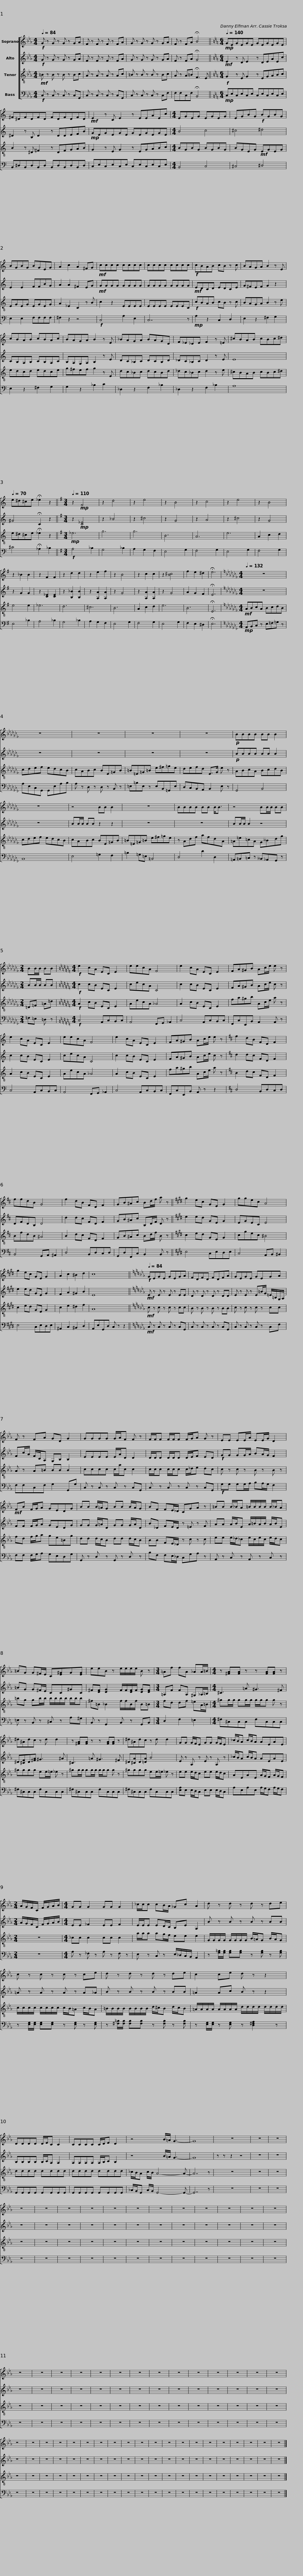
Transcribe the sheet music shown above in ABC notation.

X:1
%%score [ 1 2 3 4 ]
L:1/8
Q:1/4=84
M:4/4
I:linebreak $
K:Eb
V:1 treble
V:2 treble
V:3 treble-8
V:4 bass
V:1
!f! G z G z G z GA | F z F z F z FA | G z G z G z GA | F z FA !fermata!B4 ||$[K:C][M:6/4][Q:1/4=140]!mp! GEGEGE GEGEGE | %5
 ^F^DFDFD FDFDFD |!mf! E2 z C E2 z EEAEc |$[M:4/4] EGEG EGEG | EGBG!f! BGBG | BGBG BGEG | %10
 A2 c2 A2 ^FG |!mf! cccc cccc |$ cccc cccc |!f! cBAB cB z c | BAGA B2 z E | %15
 cBAB cBAc | BAGA B2 z E |$ _BAGA BAGD | F_E_DE F2 z =E | ^cBAB cBc^d | %20
[Q:1/4=70] e^d^ce !fermata!_e2 z2 ||$[K:G][M:3/4][Q:1/4=110] z2!mp! F4 | z2 d4 | z2 e4 | z2 B4 | %25
 z2 c4 | z2 e4 | z2 B4 | z2 _B2 B2 | z2 F2 F2 | %30
 z2 d2 d2 | z2 e2 f2 |$ z2 B4 | z2 c2 c2 | z2 [B^c]4 | %35
 f2 e2 ^d2 | !fermata!e6 |[K:Cb][M:4/4][Q:1/4=132] z8 | z8 |$ z8 | %40
 z8 | z8 |!p! BBBB BB B2 |$ z8 | z4 BB B2 | %45
 z8 | BBBB BB B<B |$ z4 BB/B/ BB |[M:2/4] BB/B/ BB |[K:C][M:4/4]!f! e2 cA EC E2 | %50
 eecA F4 |$ e2 cA EC E2 | FA^GB Ac/e/ e z | e2 cA EC E2 | eecA F4 | %55
 e2 cA EC E2 |$ FA^GB Ac/e/ e z |[K:D] f2 dB FD F2 | ffdB G4 | f2 dB FD F2 | %60
 GB^Ac Bd/f/ a z ||$[K:E] g2 ec GE G2 | ggec A4 | g2 ec GE G2 | A2 c2 ^B2 d2 | %65
 c8 ||$[K:Eb]!f![Q:1/4=84] GEGE GEGA | FDFD FDFA | GEGE GEGA | F z FA GD G2 |$ %70
 GGGG G/A/F F z | F/F/F F/F/F F/G/A G z | EE EE/A/ EE/G/ D2 |!mf! FB F/G/A GEDG |$ BB B/=A/G BB B/A/G | %75
 BF FE/_D/ CGA z | =BB B/_B/A =B/B/B/B/ B/_B/A |$ =BG G^F/E/ C[E^G]G[EG] | eeB z e/e/e/e/ B z |[M:3/4] =Af fA _AA/=B/ |$ %80
[M:4/4] z [^FA][FA] z z [FA][FA] z | ^d^Adc z d d2 | z [^FA][FA] z z [FA][FA] z |$ ^d^Adc z d d2 | GG G/F/E GG G/F/E | %85
 _c/B/A c/B/A AEAE |[M:2/4] A/G/F/C/ F/G/A/B/ |$[M:4/4] GG G2 GG G2 | _c/c/c cB/A/ _Gc A2 | d z d z d z de |$ %90
 c z c z c z ce | d z d z d z de | c2 ce d z z2 |$ DDDD D/E/C C2 | CCCC C/D/E D2 | %95
 z4 B/=A/ G3- | G8 | z8 |$ z8 | z8 | %100
 z8 | z8 | z8 | z8 | z8 | %105
 z8 | z8 | z8 | z8 | z8 | %110
 z8 | z8 | z8 | z8 | z8 | %115
 z8 |$ z8 | z8 | z8 | z8 | %120
 z8 | z8 | z8 | z8 | z8 | %125
 z8 | z8 | z8 | z8 | z8 | %130
 z8 | z8 | z8 | z8 |$ z8 | %135
 z8 | z8 | z8 | z8 | z8 | %140
 z8 | z8 | z8 | z8 | z8 | %145
 z8 |] %146
V:2
!f! G z G z G z GA | F z F z F z FA | G z G z G z GA | F z FA !fermata!G4 ||$[K:C][M:6/4]!mf! E2 z D E2 z DEAEc | %5
 ^D2 z B, D2 z DDEFB |!mp! GEGEGE GEGEGE |$[M:4/4] B4 c4 | ^c4 ^d4 | E2 E2 FFBG | %10
 A2 A2 ^F2 EG |!mf! GGGG GGGG |$ GGGG GGGG |!mf! EDCD EDCE | G^FEF G2 z2 | %15
 CB,A,B, CB,A,C | B,A,G,A, B,2 z E |$ DC_B,C DCB,D | _DC_B,C D2 z E | E8 | %20
 ^G4 !fermata!C2 z2 ||$[K:G][M:3/4] z2!mp! [C_E]4 | z2 _B4 | z2 ^c4 | z2 G4 | %25
 z2 A4 | z2 ^c4 | z2 G4 | z2 G2 G2 | z2 [C_E]2 [CE]2 | %30
 z2 [B,_B]2 [B,B]2 | z2 [A,A]2 [A,A]2 |$ z2 G4 | z2 [A,A]2 [A,A]2 | z2 G4 | %35
 A2 G2 F2 | !fermata!E6 |[K:Cb][M:4/4] z8 | z8 |$ z8 | %40
 z8 | z8 |!p! BBBB BB B2 |$ z8 | BB/B/ BB z2 z2 | %45
 z8 | z8 |$ BB/B/ B2 z4 |[M:2/4] BB/B/ BB |[K:C][M:4/4]!f! c2 cB EC E2 | %50
 cecA C4 |$ c2 cB EC E2 | FA^GB Ac/e/ c z | c2 cB EC E2 | cecA C4 | %55
 c2 cB EC E2 |$ FA^GB Ac/e/ c z |[K:D] d2 dc FD F2 | DFDB, D4 | d2 dc FD F2 | %60
 GB^Ac B,D/F/ D z ||$[K:E] e2 ed GE G2 | EGEC E4 | e2 ed GE G2 | F2 A2 ^G2 B2 | %65
 E8 ||$[K:Eb]!mf! E z E z E z EE | D z D z D z DD | E z E z E=B/G/ =E/=B,/G,/A,/ | Fc/A/ F/C/A, G,B, B,2 |$ %70
 EEEE E/A/D D2 | D/D/D D/D/D D/E/F ED |!f! GG GG/A/ BA/G/ F2 | FF F/G/A GEDG |$ GG G/=A/D GG G/A/D | %75
 B_D FE/D/ z =E z F | AA A/B/E A/=B/A/B/ A/B/E |$ =BG G^F/E/ CC^GC | ^F[DF] [DG]2 F/F/[DF]/F/ [DG][DF] |[M:3/4] =A,F FA, ^G,_A,/=B,/ |$ %80
[M:4/4] ^C3 =A ^G3 ^F | ^D[^CF]D[^FA] ^G3 ^A | ^C3 =A ^G3 ^F |$ ^D[^CA]D[=DA] B4 | E z A, z E z A, z | %85
 _c/B/A c/B/A AEAE |[M:2/4] A/G/F/C/ F/G/A/B/ |$[M:4/4] EE _F2 EE F2 | E/E/E ED/C/ B,E A,2 | B z B z B z BB |$ %90
 =A z A z A z A_A | B z B z B z BB | =A2 Ac B z z2 |$ B,B,B,B, B,/C/A, A,2 | A,A,A,A, A,/B,/C B,2 | %95
 z4 B/=A/ G3- | G8 | z z z2 z4 |$ z8 | z8 | %100
 z8 | z8 | z8 | z8 | z8 | %105
 z8 | z8 | z8 | z8 | z8 | %110
 z8 | z8 | z8 | z8 | z8 | %115
 z8 |$ z8 | z8 | z8 | z8 | %120
 z8 | z8 | z8 | z8 | z8 | %125
 z8 | z8 | z8 | z8 | z8 | %130
 z8 | z8 | z8 | z8 |$ z8 | %135
 z8 | z8 | z8 | z8 | z8 | %140
 z8 | z8 | z8 | z8 | z8 | %145
 z8 |] %146
V:3
!mf! =B z B z B z Bc | A z A z A z Ac | =B z B z B z Bc | A z A=B !fermata!F3 E ||$[K:C][M:6/4]!f! G2 z E G2 z EGABc | %5
 B2 z ^D ^F2 z DFGAB | G2 z E G2 z EGABc |$[M:4/4] BGBG BGBG | BGEG!mf! EGEG | EGEG EGEG | %10
 A2 _E2 C2 z B | c2 z2 EEEE |$ EEEE EEEC |!f! cBAB cB z c | BAGA B2 z e | %15
 edcd edce | g^fef g2 z E |$ dc_Bc dcBd | _dc_Bc d2 z e | ^cBAB cBc^d | %20
 e^d^ce !fermata!_e2 z2 ||$[K:G][M:3/4]!mp! _e6 | g6 | g6 | B6 | %25
 A6 | e6 | A2 c2 d2 | e4 e2 | _e6 | %30
 d6 | ^c6 |$ B6 | A2 c2 d2 | e6 | %35
 B6 | !fermata!E6 |[K:Cb][M:4/4]!mf! ABcA BcdB | cdef edcB |$ cABc BE=GB | %40
 =B=E=G=B e^f=ge | defd E>G e z | ABcA BcdB |$ cdef edcB | cABc BE=GB | %45
 =B=E=G=B e^f=ge | z Adf afdA |$ =A=e=cA G__Bdg |[M:2/4] =D=F =A=d |[K:C][M:4/4]!f! A2 cB EC E2 | %50
 AecA _A4 |$ A2 cB EC E2 | fa^gb Ac/e/ a z | A2 cB EC E2 | AecA _A4 | %55
 A2 cB EC E2 |$ fa^gb Ac/e/ a z |[K:D] B2 dc FD F2 | BfdB ^A4 | B2 dc FD F2 | %60
 GB^Ac Bd/f/ B z ||$[K:E] c2 ed GE G2 | cgec ^B4 | c2 ed GE G2 | c2 e2 ^d2 f2 | %65
 A8 ||$[K:Eb]!mf! c z c z c z cc | B z B z B z BB | c z c z c z cc | A z A=B BB B2 |$ %70
 cccc c/a/c c2 | c/c/c c/c/c c/_d/e dc | c z c z B z B z | fd f/g/a ge=Bg |$ dd d/c/B dd d/c/B | %75
 BB FE/_D/ z c z c | ee e/_d/_c e/c/e/c/ e/d/c |$ =bg gb/b/ b/b/b/b/ b/b/b | ^f=B _B2 f/f/B/f/ B=B |[M:3/4] fd df =eA/=B/ |$ %80
[M:4/4] ^gg/g/ gg/g/ g/g/g g z | ^gggg ee/=e/ _e z | ^gg/g/ gg/g/ g/g/g g z |$ ^gggg ee/=e/ _e z | ee e/d/c ee e/d/c | %85
 AEAE A/G/F A/G/F |[M:2/4] z4 |$[M:4/4] _cc c2 cc c2 | a/a/a ag/f/ ee e2 | G/G/G/G/ G/G/G/G/ B/=A/G B/A/G |$ %90
 c/c/c/c/ c/c/c/c/ c/B/=A c/B/A | =B/B/B/B/ B/B/B/B/ d/^c/B d/c/B | =A/A/A/A/ A/A/A/A/ d/d/d/d/ d/d/d/d/ |$ dddd dddd | dddd dddd | %95
 _c/B/A c/B/ A4- A- | A7 z | z8 |$ z8 | z8 | %100
 z8 | z8 | z8 | z8 | z8 | %105
 z8 | z8 | z8 | z8 | z8 | %110
 z8 | z8 | z8 | z8 | z8 | %115
 z8 |$ z8 | z8 | z8 | z8 | %120
 z8 | z8 | z8 | z8 | z8 | %125
 z8 | z8 | z8 | z8 | z8 | %130
 z8 | z8 | z8 | z8 |$ z8 | %135
 z8 | z8 | z8 | z8 | z8 | %140
 z8 | z8 | z8 | z8 | z8 | %145
 z8 |] %146
V:4
!f! C, z C, z C, z C,G,, | C, z C, z C, z C,G,, | C, z C, z C, z C,F, | F,F,C,F, !fermata!B,,4 ||$[K:C][M:6/4]!mp! C,E,C,E,C,E, C,E,C,E,C,E, | %5
 B,,^D,B,,D,B,,D, B,,D,B,,D,B,,D, | C,E,C,E,C,E, C,E,C,E,C,E, |$[M:4/4] B,,4 C,4 | ^C,4 ^D,4 | E,2 E,2 F,F,F,F, | %10
 ^F,2 z2 z4 |!f! C,4 A,2 E,2 |$ C,7 z |!mp! A,2 z2 C,2 D,2 | E,2 z2 ^F,2 G,2 | %15
 E,2 z2 ^F,2 G,2 | G,2 z2 _B,2 C2 |$ _D,2 z2 F,2 _B,2 | _D,2 z2 F,2 _B,2 | A,8 | %20
 ^C4 !fermata!_A,2 _B,2 ||$[K:G][M:3/4]!f! A,4 _B,2 | G,4 _B,2 | A,2 G,2 F,2 | E,4 G,2 | %25
 F,4 G,2 | E,4 G,2 | F,4 G,2 | E,4 _B,2 | A,4 _B,2 | %30
 G,4 _B,2 | A,2 G,2 F,2 |$ E,4 G,2 | F,4 G,2 | E,4 G,2 | %35
 F,2 E,2 ^D,2 | !fermata!E,6 |[K:Cb][M:4/4]!mp! A,,B,,C, z E,=F,=G, z | A,E,C,G,, G,,E,A,B, |$ A, z D, z D, z B,, z | %40
 =E,=B,E, z E,B,,=G,,E, | D,C,B,,A,, B,,2 E, z | G,,4 B,,4 |$ B,,8 | E,4 =G,2 F,2 | %45
 =B,2 =G,=E, =B,,4 | D,4 D2 D,2 |$ =A,,=B,,=C, z __B,,_A,,G,, z |[M:2/4] =F,=E, =D, z |[K:C][M:4/4]!f! C,4 A,,C,B,,C, | %50
 A,,4 F,,G,, _A,,2 |$ C,4 A,,C,B,,C, | F,,C,E,,B,, A,,2 A,, z | C,4 A,,C,B,,C, | A,,4 F,,G,, _A,,2 | %55
 C,4 A,,C,B,,C, |$ F,,C,E,,B,, A,, z z2 |[K:D] D,4 B,,D,C,D, | B,,4 G,,A,, ^A,,2 | D,4 B,,D,C,D, | %60
 G,,D,F,,C, B,,2 B,, z ||$[K:E] E,4 C,E,D,E, | C,4 A,,B,, ^B,,2 | E,4 C,E,D,E, | ^A,,2 C,2 ^B,,2 D,2 | %65
 A,,E,G,,D, C, z z2 ||$[K:Eb]!mf! C, z C, z C, z C,G,, | C, z C, z C, z C,G,, | C, z C, z C, z C,F, | F,F,C,F, G,2 G,,G, |$ %70
 C, z C, z C, z C,G,, | C, z C, z C, z C,G,, |!f! G,G, G,G,/A,/ B,A,/G,/ F,2 | F,F, F,/G,/A, G,E,D,G, |$ G,, z D, z G,, z D, z | %75
 B,F, F,E,/_D,/ C,G,A, z | A,, z C, z A,, z C, z |$ =E, z B,, z ^C, z A,^G, | B,, z G,,2 B,, z G,,B,, |[M:3/4] D,2 F,2 =E,2 |$ %80
[M:4/4] ^F,^C,C,C, F,C,C,C, | ^F,^C,C,C, F,C,C,C, | ^F,^C,C,C, F,C,C,C, |$ ^F,^C,C,C, F,C,C,C, | [E,A,]E, E,/D,/C, E,E, E,/D,/C, | %85
 A,E,A,E, A,/G,/F, A,/G,/F, |[M:2/4] z4 |$[M:4/4] A, z _F, z A, z F, z | E, z C, z E,/_D,/C,/B,,/ A,,2 | z [G,=B,]/[G,B,]/ [G,B,][G,B,] z [G,B,] z [G,B,] |$ %90
 z [E,G,]/[E,G,]/ [E,G,][E,G,] z [E,G,] z [E,G,] | z [^F,=B,]/[F,B,]/ [F,B,][F,B,] z [F,B,] z [F,B,] | z [E,G,]/[E,G,]/ z [E,G,] z [D,^F,A,]2 z |$ G,,G,,G,,G,, G,,G,,G,,G,, | G,,G,,G,,G,, G,,G,,G,,G,, | %95
 _C,/B,,/G,, C,/B,,/ G,,4- G,,- | G,,7 z | z8 |$ z8 | z8 | %100
 z8 | z8 | z8 | z8 | z8 | %105
 z8 | z8 | z8 | z8 | z8 | %110
 z8 | z8 | z8 | z8 | z8 | %115
 z8 |$ z8 | z8 | z8 | z8 | %120
 z8 | z8 | z8 | z8 | z8 | %125
 z8 | z8 | z8 | z8 | z8 | %130
 z8 | z8 | z8 | z8 |$ z8 | %135
 z8 | z8 | z8 | z8 | z8 | %140
 z8 | z8 | z8 | z8 | z8 | %145
 z8 |] %146
